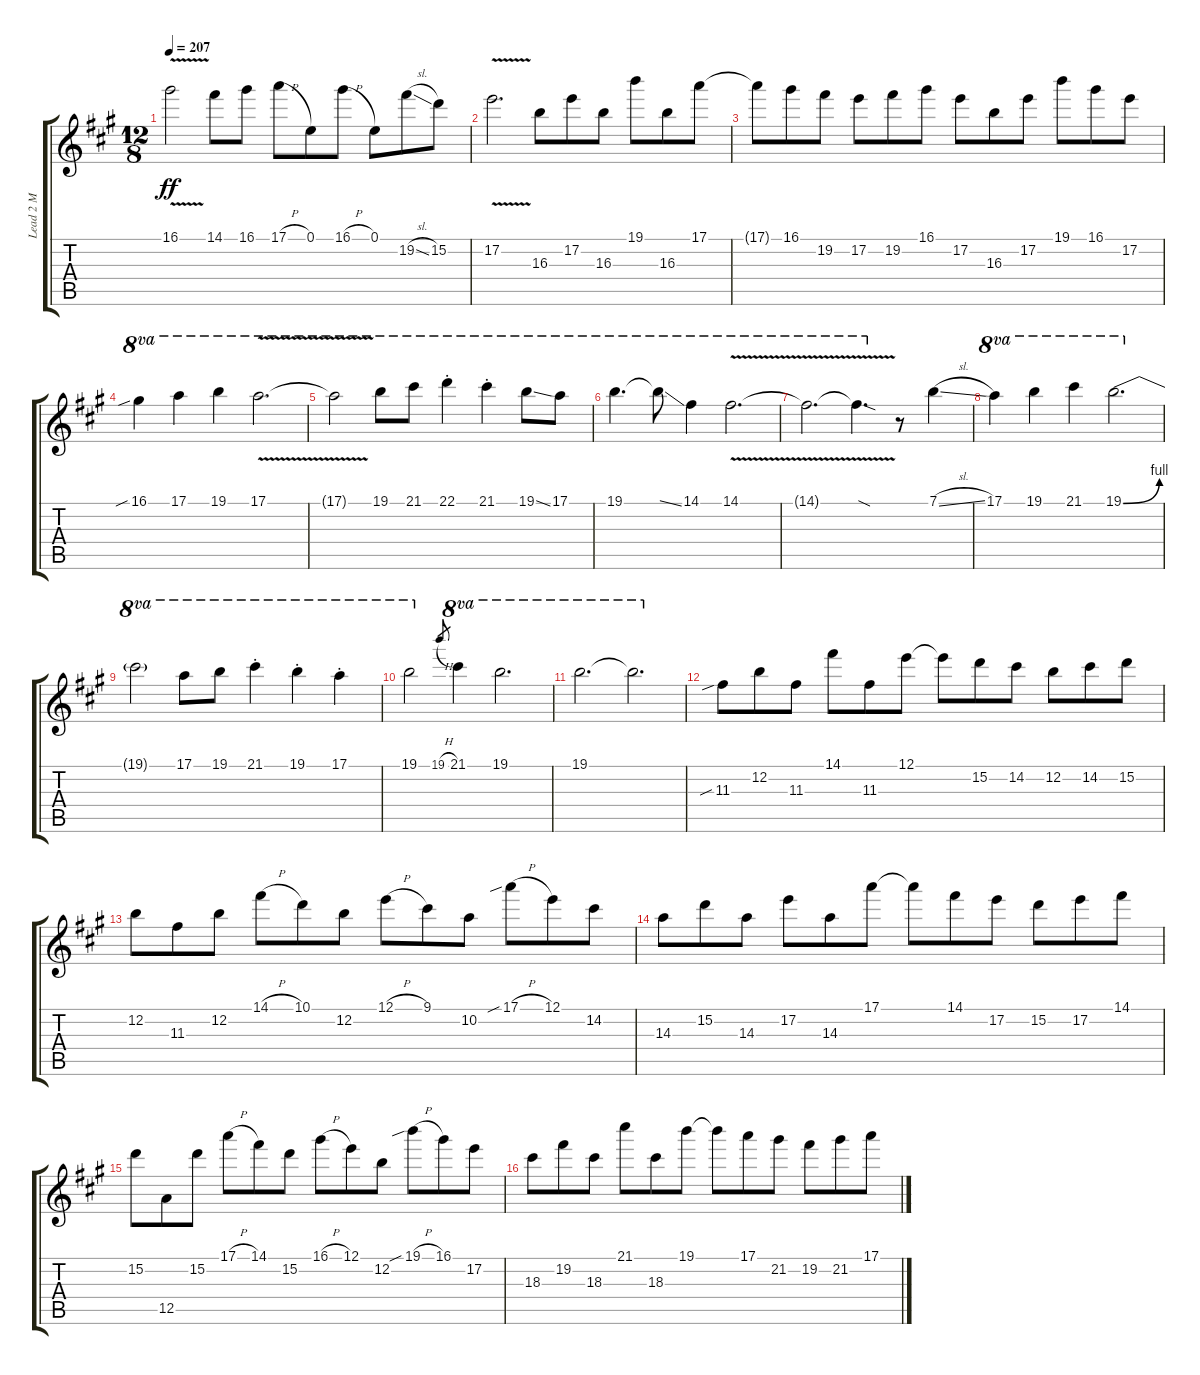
\track ("Lead 2 M" "Lead 2 M") {instrument distortionguitar}
\staff {score tabs}
\tuning (E4 B3 G3 D3 A2 E2) {hide}
\ts (12 8)
\tempo 207
\clef g2
\ks a
16.1{v t}.2{dy ff} 14.1.8 16.1.8 17.1{h}.8 0.1.8 16.1{h}.8 0.1.8 19.2{sl}.8 15.2.8 |
17.2{v}.2{d} 16.3.8 17.2.8 16.3.8 19.1.8 16.3.8 17.1.8 |
17.1{t}.8 16.1.8 19.2.8 17.2.8 19.2.8 16.1.8 17.2.8 16.3.8 17.2.8 19.1.8 16.1.8 17.2.8 |
16.1{sib}.4{ot 8va} 17.1.4{ot 8va} 19.1.4{ot 8va} 17.1{v}.2{d ot 8va} |
17.1{v t}.2{ot 8va} 19.1.8{ot 8va} 21.1.8{ot 8va} 22.1{st}.4{ot 8va} 21.1{st}.4{ot 8va} 19.1{ss}.8{ot 8va} 17.1.8{ot 8va} |
19.1.4{d ot 8va} 19.1{ss t}.8{ot 8va} 14.1.4{ot 8va} 14.1{v}.2{d ot 8va} |
14.1{v t}.2{d ot 8va} 14.1{sod t}.4{d ot 8va} r.8 7.1{sl}.4 |
17.1.4{ot 8va} 19.1.4{ot 8va} 21.1.4{ot 8va} 19.1{be (bend 0 0 60 4)}.2{d ot 8va} |
19.1{t}.2{ot 8va} 17.1.8{ot 8va} 19.1.8{ot 8va} 21.1{st}.4{ot 8va} 19.1{st}.4{ot 8va} 17.1{st}.4{ot 8va} |
19.1.2{ot 8va} 19.1{h}.8{gr} 21.1.4{ot 8va} 19.1.2{d ot 8va} |
19.1.2{d ot 8va} 19.1{t}.2{d ot 8va} |
11.3{sib}.8 12.2.8 11.3.8 14.1.8 11.3.8 12.1.8 12.1{t}.8 15.2.8 14.2.8 12.2.8 14.2.8 15.2.8 |
12.2.8 11.3.8 12.2.8 14.1{h}.8 10.1.8 12.2.8 12.1{h}.8 9.1.8 10.2.8 17.1{sib h}.8 12.1.8 14.2.8 |
14.3.8 15.2.8 14.3.8 17.2.8 14.3.8 17.1.8 17.1{t}.8 14.1.8 17.2.8 15.2.8 17.2.8 14.1.8 |
15.2.8 12.5.8 15.2.8 17.1{h}.8 14.1.8 15.2.8 16.1{h}.8 12.1.8 12.2.8 19.1{sib h}.8 16.1.8 17.2.8 |
18.3.8 19.2.8 18.3.8 21.1.8 18.3.8 19.1.8 19.1{t}.8 17.1.8 21.2.8 19.2.8 21.2.8 17.1.8
